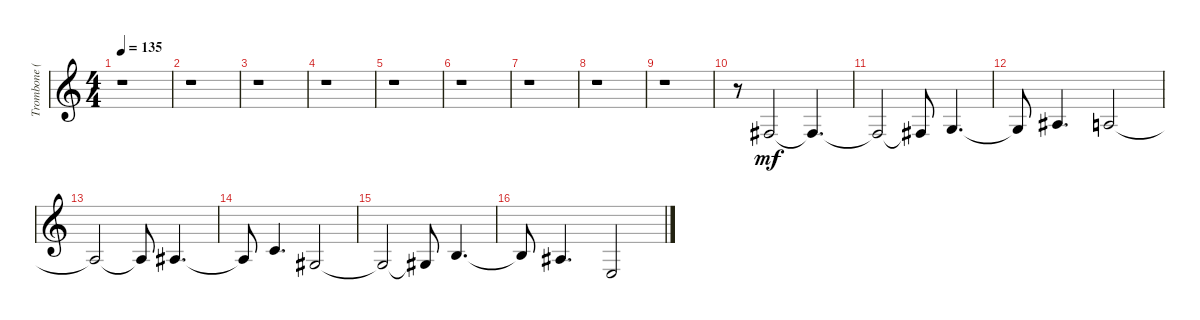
\track ("Trombone (echo)" "Trombone (") {instrument trombone}
\staff {score}
\tuning (E4 B3 G3 D3 A2 E2 B1) {hide}
\ts (4 4)
\tempo 135
\clef g2
\ks c
r.1{dy mf instrument trombone} |
r.1 |
r.1 |
r.1 |
r.1 |
r.1 |
r.1 |
r.1 |
r.1 |
r.8 4.4.2 4.4{t}.4{d} |
4.4{t}.2 4.4{t}.8 0.3.4{d} |
0.3{t}.8 3.3.4{d} 2.3.2 |
2.3{t}.2 2.3{t}.8 3.3.4{d} |
3.3{t}.8 1.2.4{d} 1.3.2 |
1.3{t}.2 1.3{t}.8 0.2.4{d} |
0.2{t}.8 3.3.4{d} 2.4.2
